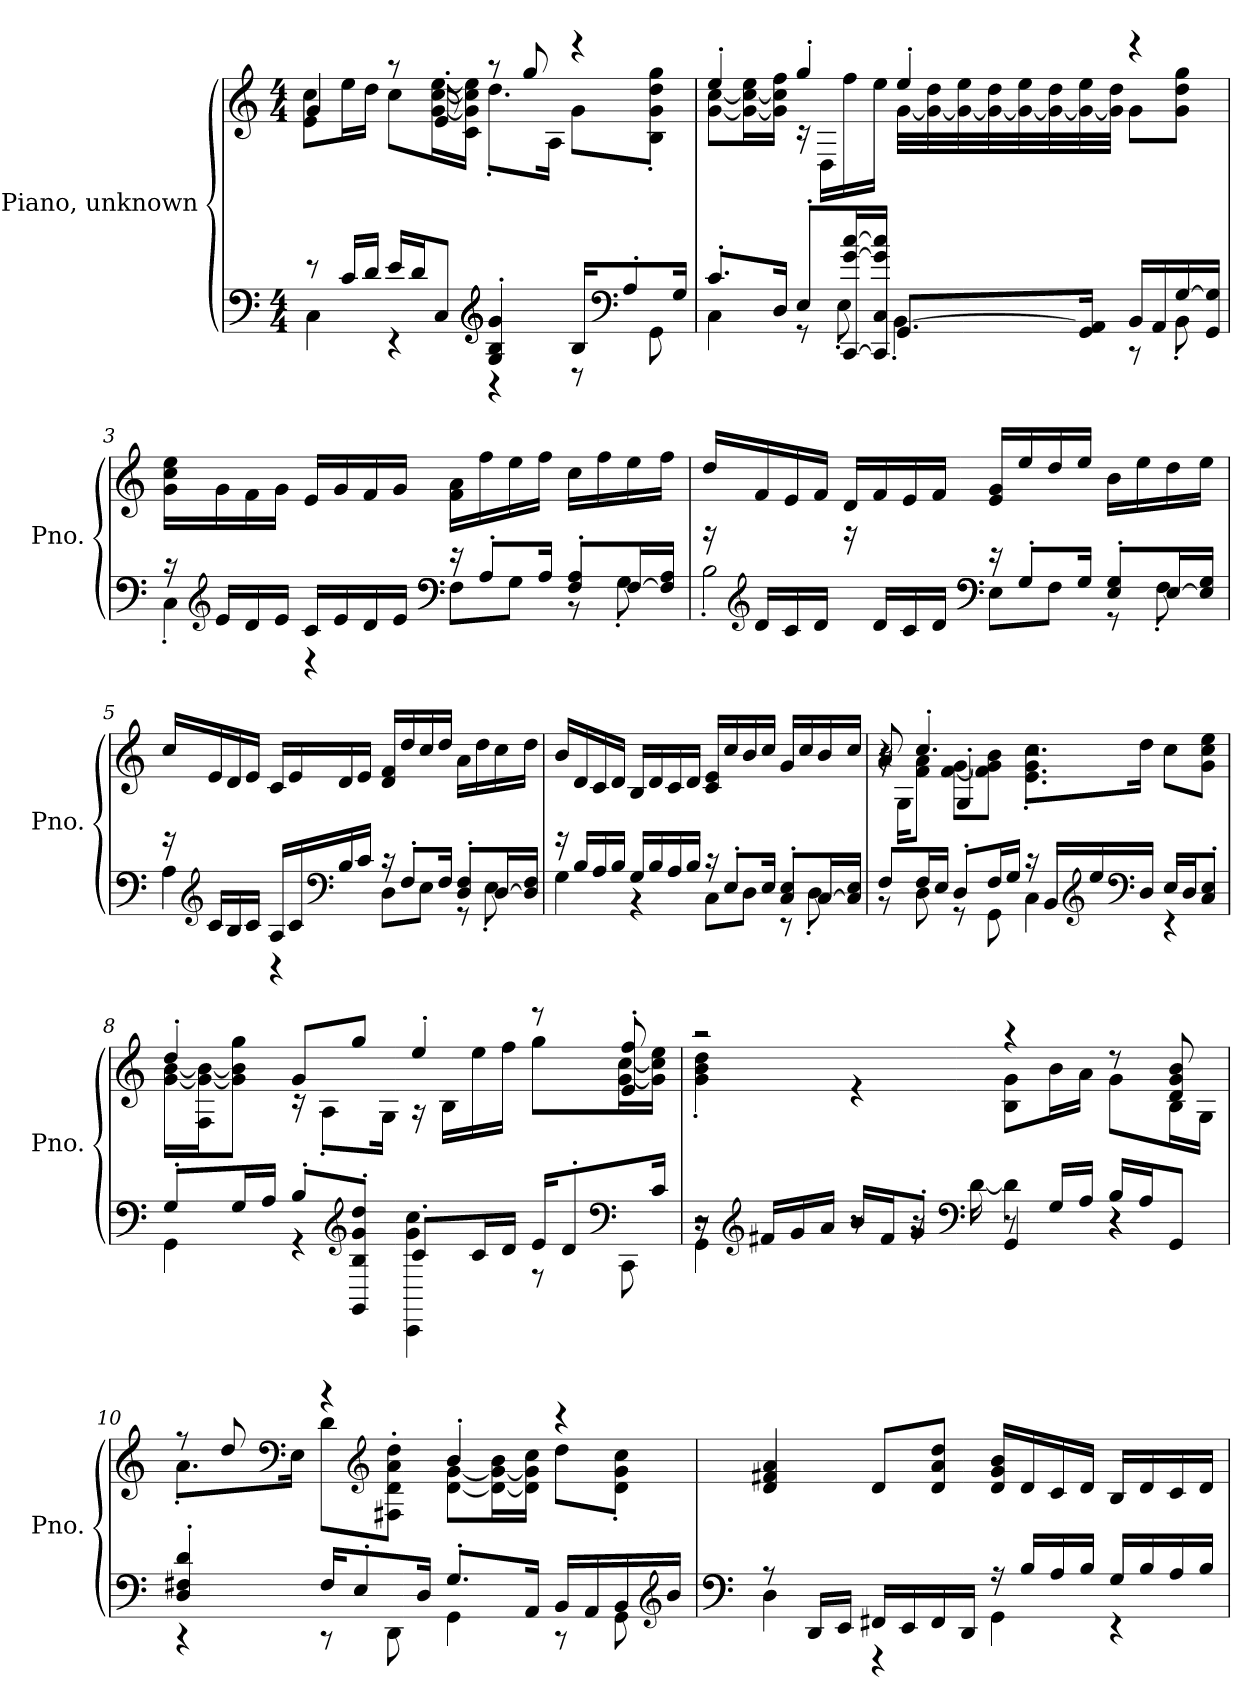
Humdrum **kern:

**kern	**kern
*part1	*part1
*staff2	*staff1
*I"Piano, unknown	*
*I'Pno.	*
*clefF4	*clefG2
*k[]	*k[]
*M4/4	*M4/4
*MM120	*MM120
=1	=1
*^	*^
8r	4C\	4g/	8e\ 8cc\L
16c/LL	.	.	16ee\L
16d/JJ	.	.	16dd\JJ
16e/LL	4r	8r	8cc\L
16d/J	.	.	.
8C/J	.	8e'/	[16g\ [16cc\ [16ee\L
.	.	.	16c\ 16g\] 16cc\] 16ee\]JJ
*clefG2	*	*	*
4G/' 4B/' 4g/'	4r	8r	8.dd'\L
.	.	8gg/	.
.	.	.	16A\Jk
16B/KL	8r	4r	8g\L
*clefF4	*	*	*
8A'/	.	.	.
.	8GG\	.	8B\' 8g\' 8dd\' 8gg\'J
16G/Jk	.	.	.
!!LO:LB:g=z	!!
=2	=2	=2	=2
8.c'/L	4C\	4ee'/	[8g\ [8cc\L
.	.	.	16g\_ 16cc\_ 16ee\L
16D/Jk	.	.	16g\] 16cc\] 16ff\JJ
8E'/L	8r	4gg'/	16r
.	.	.	16D\LL
[16CC/ [16g/ [16cc/L	8E'\	.	16ff\
16CC/] 16C/ 16g/] 16cc/]JJ	.	.	16ee\JJ
[8.GG/L	4BB'\	4ee'/	[32g\LLL
.	.	.	32g\_ 32dd\
.	.	.	32g\_ 32ee\
.	.	.	32g\_ 32dd\
.	.	.	32g\_ 32ee\
.	.	.	32g\_ 32dd\
16GG/] 16AA/Jk	.	.	32g\_ 32ee\
.	.	.	32g\] 32dd\JJJ
16BB/LL	8r	4r	8g\L
16AA/	.	.	.
[16G/	8BB'\	.	8g\ 8dd\ 8gg\J
16GG/ 16G/]JJ	.	.	.
*	*	*v	*v
!!LO:LB:g=z
=3	=3	=3
16r	4C'\	16g\ 16cc\ 16ee\LL
*clefG2	*	*
16e/LL	.	16g\
16d/	.	16f\
16e/JJ	.	16g\JJ
16c/LL	4r	16e/LL
16e/	.	16g/
16d/	.	16f/
16e/JJ	.	16g/JJ
*clefF4	*	*
16r	8F\L	16f\ 16a\LL
8A'/L	.	16ff\
.	8G\J	16ee\
16A/Jk	.	16ff\JJ
8F/' 8A/'L	8r	16cc\LL
.	.	16ff\
[16F/L	8G'\	16ee\
16F/] 16A/JJ	.	16ff\JJ
=4	=4	=4
16r	2B'\	16dd/LL
*clefG2	*	*
16d/LL	.	16f/
16c/	.	16e/
16d/JJ	.	16f/JJ
16r	.	16d/LL
16d/LL	.	16f/
16c/	.	16e/
16d/JJ	.	16f/JJ
*clefF4	*	*
16r	8E\L	16e/ 16g/LL
8G'/L	.	16ee/
.	8F\J	16dd/
16G/Jk	.	16ee/JJ
8E/' 8G/'L	8r	16b\LL
.	.	16ee\
[16E/L	8F'\	16dd\
16E/] 16G/JJ	.	16ee\JJ
!!LO:LB:g=z
=5	=5	=5
16r	4A\	16cc/LL
*clefG2	*	*
16c/LL	.	16e/
16B/	.	16d/
16c/JJ	.	16e/JJ
16A/LL	4r	16c/LL
16c/	.	16e/
*clefF4	*	*
16B/	.	16d/
16c/JJ	.	16e/JJ
16r	8D\L	16d/ 16f/LL
8F'/L	.	16dd/
.	8E\J	16cc/
16F/Jk	.	16dd/JJ
8D/' 8F/'L	8r	16a\LL
.	.	16dd\
[16D/L	8E'\	16cc\
16D/] 16F/JJ	.	16dd\JJ
=6	=6	=6
16r	4G\	16b/LL
16B/LL	.	16d/
16A/	.	16c/
16B/JJ	.	16d/JJ
16G/LL	4r	16B/LL
16B/	.	16d/
16A/	.	16c/
16B/JJ	.	16d/JJ
16r	8C\L	16c/ 16e/LL
8E'/L	.	16cc/
.	8D\J	16b/
16E/Jk	.	16cc/JJ
8C/' 8E/'L	8r	16g/LL
.	.	16cc/
[16C/L	8D'\	16b/
16C/] 16E/JJ	.	16cc/JJ
!!LO:LB:g=z
=7	=7	=7
*	*	*^
*	*	*	*^
8F/L	8r	8a/	16r	4r
.	.	.	16G\KL	.
16F/L	8D\	4.cc'/	8f\ 8a\J	.
16E/JJ	.	.	.	.
8D'/L	8r	.	[8f\ [8g\L	4G'/
16F/L	8GG\	.	8f\] 8g\] 8b\J	.
16G/JJ	.	.	.	.
16r	4C\	2r	8.e\' 8.g\' 8.cc\'L	2r
16BB/LL	.	.	.	.
*clefG2	*	*	*	*
16ee/	.	.	.	.
*clefF4	*	*	*	*
16D/JJ	.	.	16dd\Jk	.
16E/LL	4r	.	8cc\L	.
16D/J	.	.	.	.
8C/' 8E/'J	.	.	8g\ 8cc\ 8ee\J	.
*	*	*	*v	*v
=8	=8	=8	=8
8G'/L	4GG\	4dd'/	[16g\ [16b\LL
.	.	.	16F\ 16g\_ 16b\_J
16G/L	.	.	8g\] 8b\] 8gg\J
16A/JJ	.	.	.
8B'/L	4r	8g/L	16r
.	.	.	8A'\L
*clefG2	*	*	*
8GG/' 8B/' 8g/' 8dd/'J	.	8gg/J	.
.	.	.	16G\Jk
8c'/L	4CC\ 4g\ 4cc\	4ee'/	16r
.	.	.	16B\LL
16c/L	.	.	16ee\
16d/JJ	.	.	16ff\JJ
16e/KL	8r	8r	8gg\L
8d'/	.	.	.
*clefF4	*	*	*
.	8CC\	8e/' 8ff/'	[16g\ [16cc\L
16c/Jk	.	.	16g\] 16cc\] 16ee\JJ
!!LO:LB:g=z	!!
=9	=9	=9	=9
*	*^	*	*
16r	4GG\	2r	2r	4g\' 4b\' 4dd\'
*clefG2	*	*	*	*
16f#X/LL	.	.	.	.
16g/	.	.	.	.
16a/JJ	.	.	.	.
16b/LL	8r	.	.	4r
16f#/J	.	.	.	.
8g'/J	16r	.	.	.
*clefF4	*	*	*	*
.	[16d\	.	.	.
8r	4d\]	4GG/	4r	8B\ 8g\L
16G/LL	.	.	.	16b\L
16A/JJ	.	.	.	16a\JJ
16B/LL	4r	4r	8r	8g\L
16A/J	.	.	.	.
8GG/J	.	.	8d/ 8g/ 8b/	16B\L
.	.	.	.	16G\JJ
*	*v	*v	*	*
=10	=10	=10	=10
4D/' 4F#X/' 4d/'	4r	8r	8.a'\L
.	.	8dd/	.
*	*	*clefF4	*
.	.	.	16E\Jk
16F#/KL	8r	4r	8d\L
8E'/	.	.	.
*	*	*clefG2	*
.	8DD\	.	8F#X\' 8d\' 8a\' 8dd\'J
16D/Jk	.	.	.
8.G'/L	4GG\	4b'/	[8d\ [8g\L
.	.	.	16d\_ 16g\_ 16b\L
16AA/Jk	.	.	16d\] 16g\] 16cc\JJ
16BB/LL	8r	4r	8dd\L
16AA/	.	.	.
16BB/	8GG\	.	8d\' 8g\' 8cc\'J
*clefG2	*	*	*
16b/JJ	.	.	.
*	*	*v	*v
!!LO:PB:g=z
=11	=11	=11
*clefF4	*	*
8r	4D\	4d/ 4f#X/ 4a/
16DD/LL	.	.
16EE/JJ	.	.
16FF#X/LL	4r	8d/L
16EE/	.	.
16FF#/	.	8d/ 8a/ 8dd/J
16DD/JJ	.	.
16r	4GG\	16d/ 16g/ 16b/LL
16B/LL	.	16d/
16A/	.	16c/
16B/JJ	.	16d/JJ
16G/LL	4r	16B/LL
16B/	.	16d/
16A/	.	16c/
16B/JJ	.	16d/JJ
*v	*v	*
=	=
*-	*-
